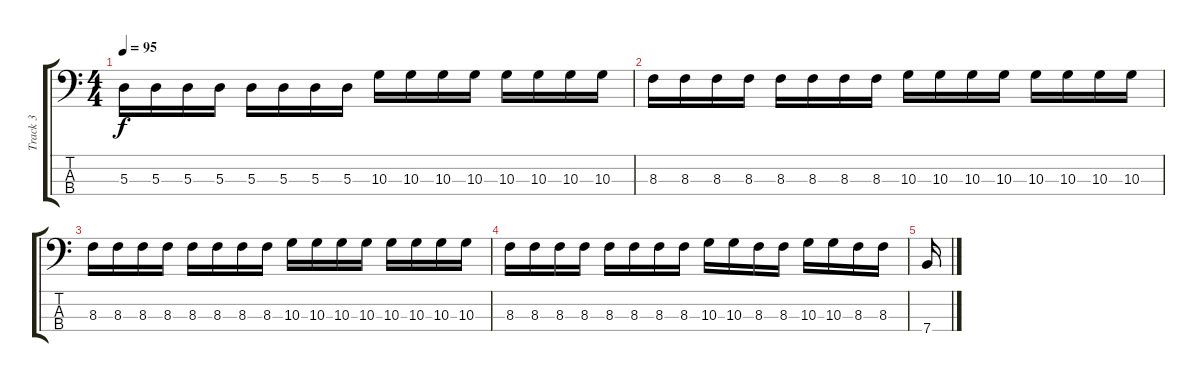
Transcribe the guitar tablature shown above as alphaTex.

\track ("Track 3" "Track 3") {instrument electricbasspick}
\staff {score tabs}
\tuning (G2 D2 A1 E1) {hide}
\ts (4 4)
\tempo 95
\clef f4
\ks c
5.3.16{dy f} 5.3.16 5.3.16 5.3.16 5.3.16 5.3.16 5.3.16 5.3.16 10.3.16 10.3.16 10.3.16 10.3.16 10.3.16 10.3.16 10.3.16 10.3.16 |
8.3.16 8.3.16 8.3.16 8.3.16 8.3.16 8.3.16 8.3.16 8.3.16 10.3.16 10.3.16 10.3.16 10.3.16 10.3.16 10.3.16 10.3.16 10.3.16 |
8.3.16 8.3.16 8.3.16 8.3.16 8.3.16 8.3.16 8.3.16 8.3.16 10.3.16 10.3.16 10.3.16 10.3.16 10.3.16 10.3.16 10.3.16 10.3.16 |
8.3.16 8.3.16 8.3.16 8.3.16 8.3.16 8.3.16 8.3.16 8.3.16 10.3.16 10.3.16 8.3.16 8.3.16 10.3.16 10.3.16 8.3.16 8.3.16 |
7.4.16
